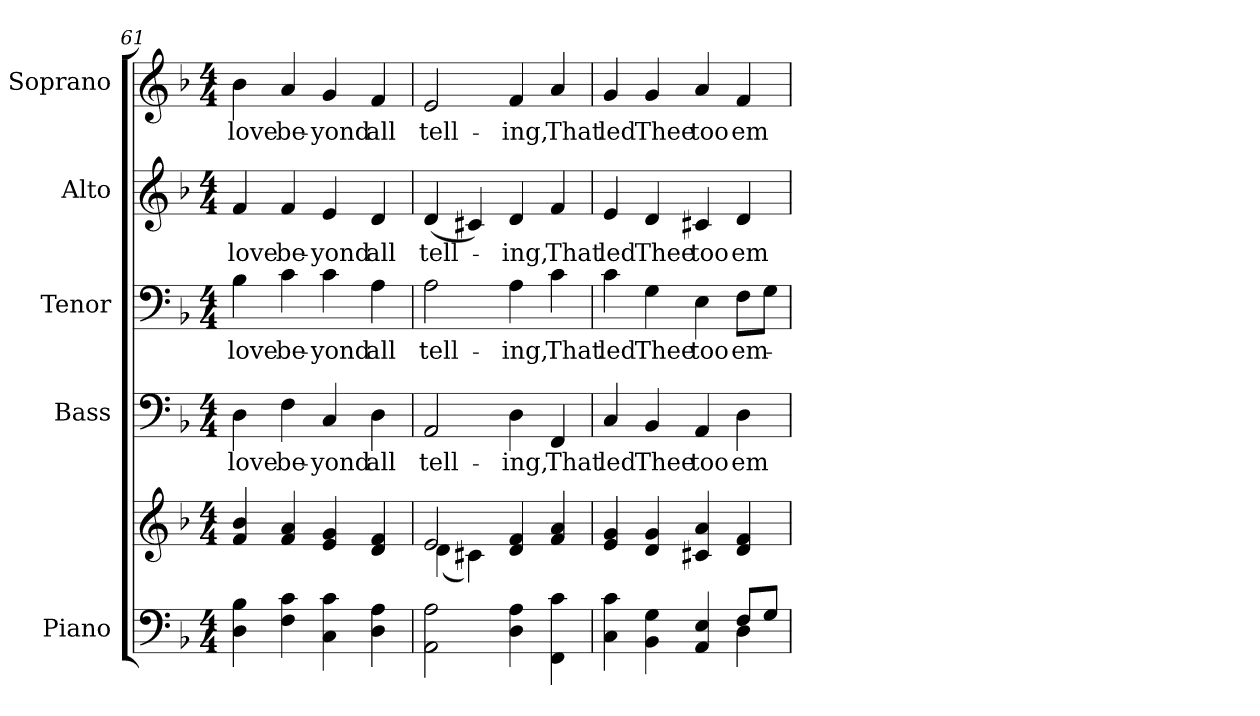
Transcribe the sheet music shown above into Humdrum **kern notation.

**kern	**kern	**kern	**text	**kern	**text	**kern	**text	**kern	**text
*part5	*part5	*part4	*part4	*part3	*part3	*part2	*part2	*part1	*part1
*staff6	*staff5	*staff4	*staff4	*staff3	*staff3	*staff2	*staff2	*staff1	*staff1
*I"Piano	*	*I"Bass	*	*I"Tenor	*	*I"Alto	*	*I"Soprano	*
*I'Pno.	*	*I'B.	*	*I'T.	*	*I'A.	*	*I'S.	*
*clefF4	*clefG2	*clefF4	*	*clefF4	*	*clefG2	*	*clefG2	*
*k[b-]	*k[b-]	*k[b-]	*	*k[b-]	*	*k[b-]	*	*k[b-]	*
*F:	*F:	*F:	*	*F:	*	*F:	*	*F:	*
*M4/4	*M4/4	*M4/4	*	*M4/4	*	*M4/4	*	*M4/4	*
=61	=61	=61	=61	=61	=61	=61	=61	=61	=61
!	!	!	!LO:LY:b:color=#000000	!	!	!	!	!	!
!	!	!	!	!	!LO:LY:b:color=#000000	!	!	!	!
!	!	!	!	!	!	!	!LO:LY:b:color=#000000	!	!
!	!	!	!	!	!	!	!	!	!LO:LY:b:color=#000000
4Di\ 4B-i	4fi/ 4b-i	4Di\	love	4B-i\	love	4fi/	love	4b-i\	love
!	!	!	!LO:LY:b:color=#000000	!	!	!	!	!	!
!	!	!	!	!	!LO:LY:b:color=#000000	!	!	!	!
!	!	!	!	!	!	!	!LO:LY:b:color=#000000	!	!
!	!	!	!	!	!	!	!	!	!LO:LY:b:color=#000000
4Fi\ 4ci	4fi/ 4ai	4Fi\	be-	4ci\	be-	4fi/	be-	4ai/	be-
!	!	!	!LO:LY:b:color=#000000	!	!	!	!	!	!
!	!	!	!	!	!LO:LY:b:color=#000000	!	!	!	!
!	!	!	!	!	!	!	!LO:LY:b:color=#000000	!	!
!	!	!	!	!	!	!	!	!	!LO:LY:b:color=#000000
4Ci\ 4ci	4ei/ 4gi	4Ci/	-yond	4ci\	-yond	4ei/	-yond	4gi/	-yond
!	!	!	!LO:LY:b:color=#000000	!	!	!	!	!	!
!	!	!	!	!	!LO:LY:b:color=#000000	!	!	!	!
!	!	!	!	!	!	!	!LO:LY:b:color=#000000	!	!
!	!	!	!	!	!	!	!	!	!LO:LY:b:color=#000000
4Di\ 4Ai	4di/ 4fi	4Di\	all	4Ai\	all	4di/	all	4fi/	all
!!LO:PB:g=z
=62	=62	=62	=62	=62	=62	=62	=62	=62	=62
*	*^	*	*	*	*	*	*	*	*
!	!	!	!	!LO:LY:b:color=#000000	!	!	!	!	!	!
!	!	!	!	!	!	!LO:LY:b:color=#000000	!	!	!	!
!	!	!	!	!	!	!	!	!LO:LY:b:color=#000000	!	!
!	!	!	!	!	!	!	!	!	!	!LO:LY:b:color=#000000
2AAi\ 2Ai	2ei/	(4di\	2AAi/	tell-	2Ai\	tell-	(4di/	tell-	2ei/	tell-
.	.	4c#Xi\)	.	.	.	.	4c#Xi/)	.	.	.
!	!	!	!	!LO:LY:b:color=#000000	!	!	!	!	!	!
!	!	!	!	!	!	!LO:LY:b:color=#000000	!	!	!	!
!	!	!	!	!	!	!	!	!LO:LY:b:color=#000000	!	!
!	!	!	!	!	!	!	!	!	!	!LO:LY:b:color=#000000
4Di\ 4Ai	4di/ 4fi	2ryy	4Di\	-ing,	4Ai\	-ing,	4di/	-ing,	4fi/	-ing,
!	!	!	!	!LO:LY:b:color=#000000	!	!	!	!	!	!
!	!	!	!	!	!	!LO:LY:b:color=#000000	!	!	!	!
!	!	!	!	!	!	!	!	!LO:LY:b:color=#000000	!	!
!	!	!	!	!	!	!	!	!	!	!LO:LY:b:color=#000000
4FFi\ 4ci	4fi/ 4ai	.	4FFi/	That	4ci\	That	4fi/	That	4ai/	That
*	*v	*v	*	*	*	*	*	*	*	*
=63	=63	=63	=63	=63	=63	=63	=63	=63	=63
*^	*	*	*	*	*	*	*	*	*
!	!	!	!	!LO:LY:b:color=#000000	!	!	!	!	!	!
!	!	!	!	!	!	!LO:LY:b:color=#000000	!	!	!	!
!	!	!	!	!	!	!	!	!LO:LY:b:color=#000000	!	!
!	!	!	!	!	!	!	!	!	!	!LO:LY:b:color=#000000
4Ci\ 4ci	2ryy	4ei/ 4gi	4Ci/	led	4ci\	led	4ei/	led	4gi/	led
!	!	!	!	!LO:LY:b:color=#000000	!	!	!	!	!	!
!	!	!	!	!	!	!LO:LY:b:color=#000000	!	!	!	!
!	!	!	!	!	!	!	!	!LO:LY:b:color=#000000	!	!
!	!	!	!	!	!	!	!	!	!	!LO:LY:b:color=#000000
4BB-i\ 4Gi	.	4di/ 4gi	4BB-i/	Thee	4Gi\	Thee	4di/	Thee	4gi/	Thee
!	!	!	!	!LO:LY:b:color=#000000	!	!	!	!	!	!
!	!	!	!	!	!	!LO:LY:b:color=#000000	!	!	!	!
!	!	!	!	!	!	!	!	!LO:LY:b:color=#000000	!	!
!	!	!	!	!	!	!	!	!	!	!LO:LY:b:color=#000000
4AAi/ 4Ei	4ryy	4c#Xi/ 4ai	4AAi/	too	4Ei\	too	4c#Xi/	too	4ai/	too
!	!	!	!	!LO:LY:b:color=#000000	!	!	!	!	!	!
!	!	!	!	!	!	!LO:LY:b:color=#000000	!	!	!	!
!	!	!	!	!	!	!	!	!LO:LY:b:color=#000000	!	!
!	!	!	!	!	!	!	!	!	!	!LO:LY:b:color=#000000
8Fi/L	4Di\	4di/ 4fi	4Di\	em-	8Fi\L	em-	4di/	em-	4fi/	em-
8Gi/J	.	.	.	.	8Gi\J	.	.	.	.	.
*v	*v	*	*	*	*	*	*	*	*	*
=	=	=	=	=	=	=	=	=	=
*-	*-	*-	*-	*-	*-	*-	*-	*-	*-
